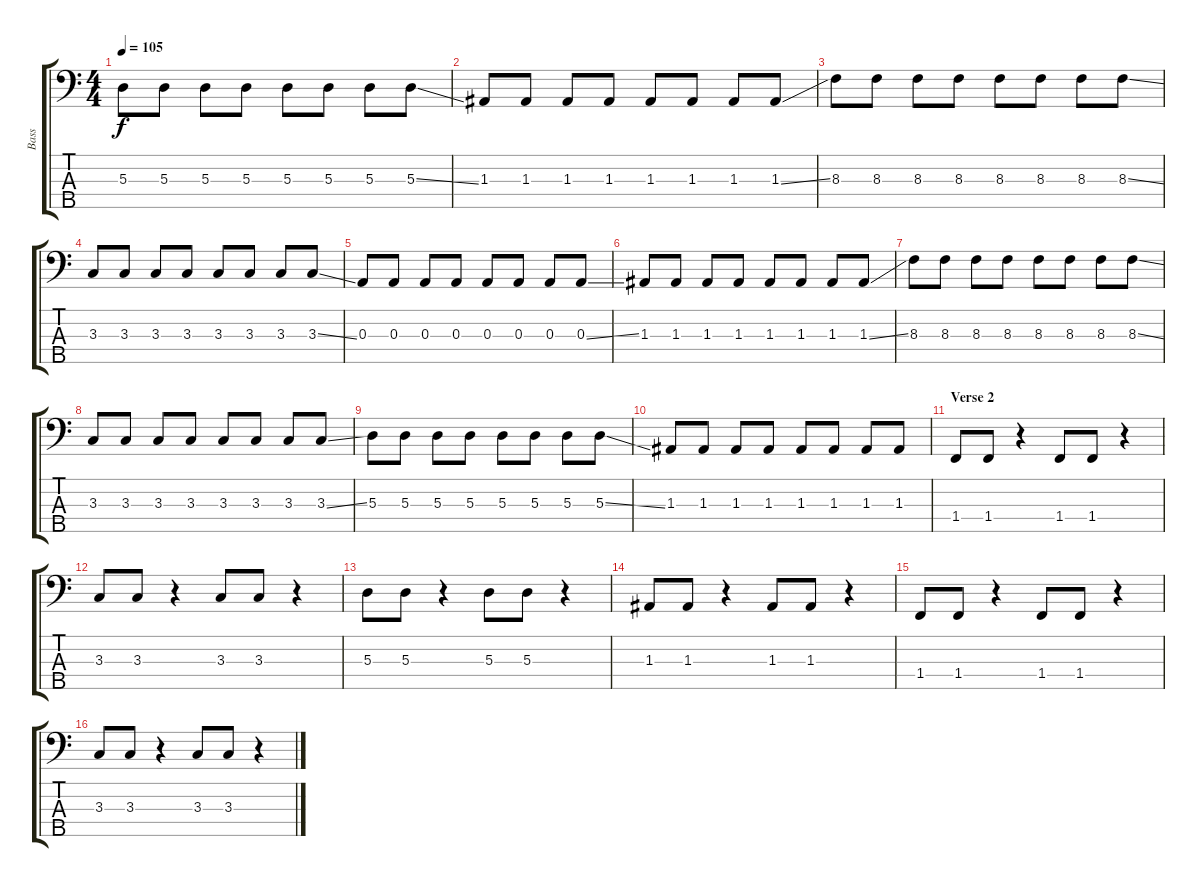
\track ("Bass" "Bass") {instrument electricbassfinger}
\staff {score tabs}
\tuning (G2 D2 A1 E1 B0) {hide}
\ts (4 4)
\tempo 105
\clef f4
\ks c
5.3.8{dy f} 5.3.8 5.3.8 5.3.8 5.3.8 5.3.8 5.3.8 5.3{ss}.8 |
1.3.8 1.3.8 1.3.8 1.3.8 1.3.8 1.3.8 1.3.8 1.3{ss}.8 |
8.3.8 8.3.8 8.3.8 8.3.8 8.3.8 8.3.8 8.3.8 8.3{ss}.8 |
3.3.8 3.3.8 3.3.8 3.3.8 3.3.8 3.3.8 3.3.8 3.3{ss}.8 |
0.3.8 0.3.8 0.3.8 0.3.8 0.3.8 0.3.8 0.3.8 0.3{ss}.8 |
1.3.8 1.3.8 1.3.8 1.3.8 1.3.8 1.3.8 1.3.8 1.3{ss}.8 |
8.3.8 8.3.8 8.3.8 8.3.8 8.3.8 8.3.8 8.3.8 8.3{ss}.8 |
3.3.8 3.3.8 3.3.8 3.3.8 3.3.8 3.3.8 3.3.8 3.3{ss}.8 |
5.3.8 5.3.8 5.3.8 5.3.8 5.3.8 5.3.8 5.3.8 5.3{ss}.8 |
1.3.8 1.3.8 1.3.8 1.3.8 1.3.8 1.3.8 1.3.8 1.3.8 |
\section ("" "Verse 2")
1.4.8 1.4.8 r.4 1.4.8 1.4.8 r.4 |
3.3.8 3.3.8 r.4 3.3.8 3.3.8 r.4 |
5.3.8 5.3.8 r.4 5.3.8 5.3.8 r.4 |
1.3.8 1.3.8 r.4 1.3.8 1.3.8 r.4 |
1.4.8 1.4.8 r.4 1.4.8 1.4.8 r.4 |
3.3.8 3.3.8 r.4 3.3.8 3.3.8 r.4
